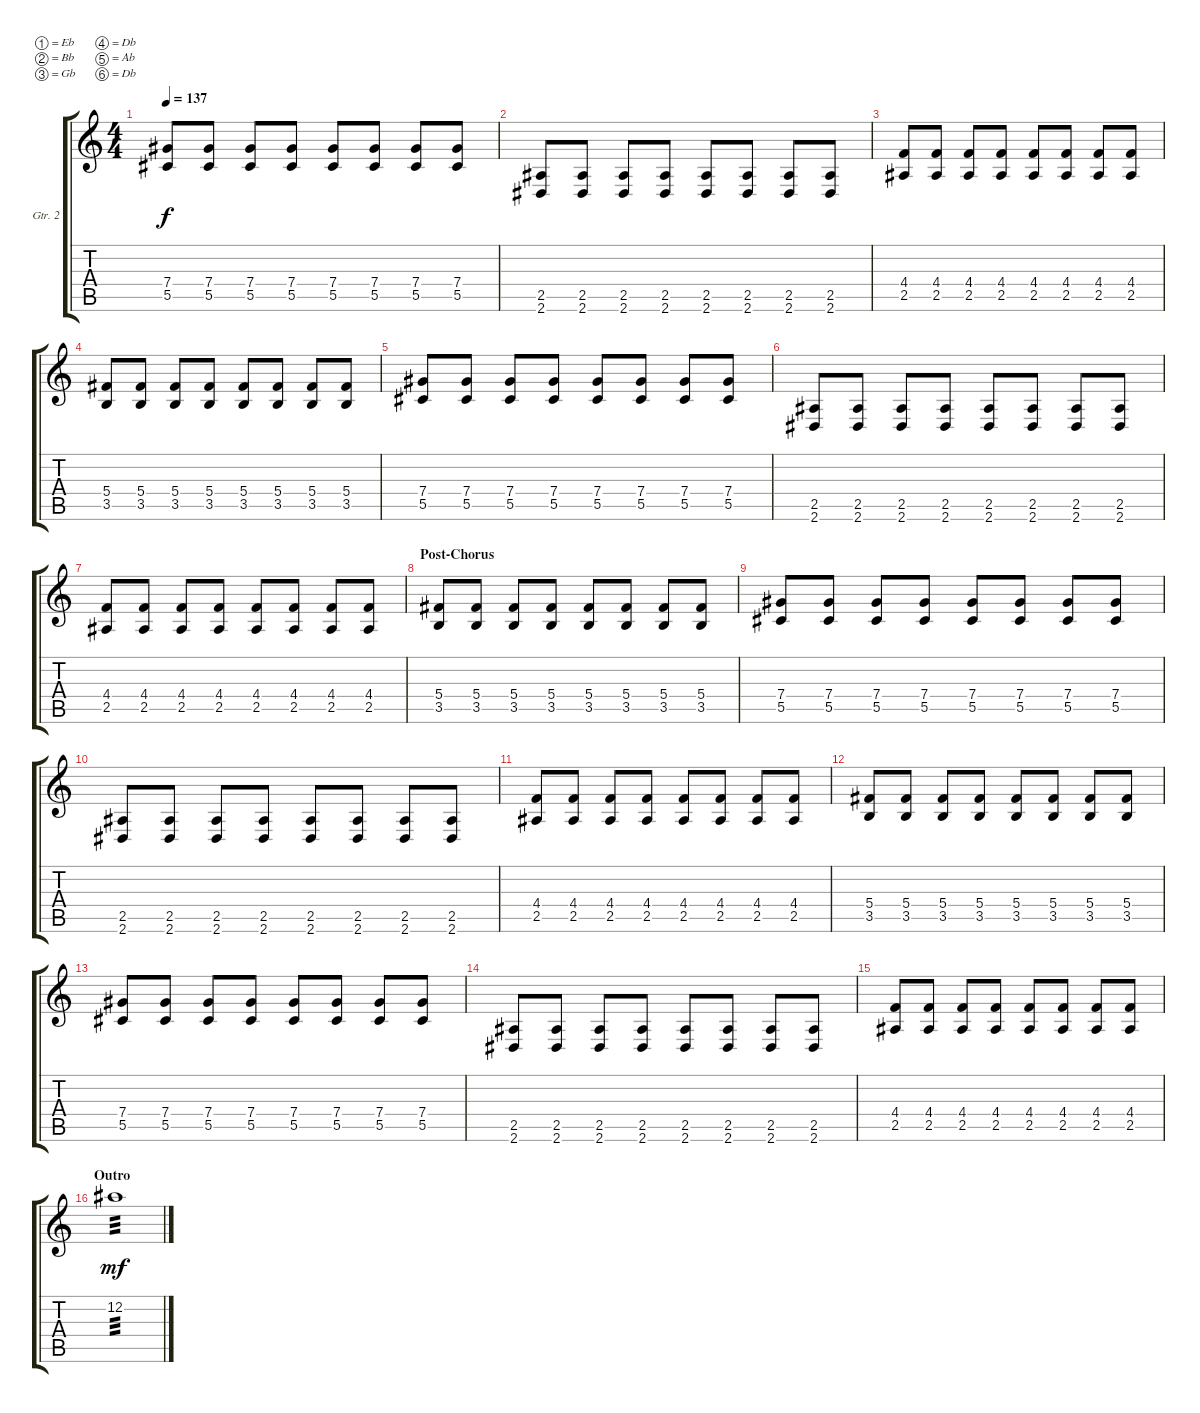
\defaultSystemsLayout 4
\bracketExtendMode groupsimilarinstruments
\firstSystemTrackNameOrientation horizontal
\otherSystemsTrackNameOrientation horizontal
\track ("Rhythm - Josh" "Gtr. 2") {instrument distortionguitar}
\staff {score tabs}
\tuning (Eb4 Bb3 Gb3 Db3 Ab2 Db2)
\ts (4 4)
\tempo 137
\clef g2
\ks c
(5.5 7.4).8{dy f} (5.5 7.4).8 (5.5 7.4).8 (5.5 7.4).8 (5.5 7.4).8 (5.5 7.4).8 (5.5 7.4).8 (5.5 7.4).8 |
(2.6 2.5).8 (2.5 2.6).8 (2.5 2.6).8 (2.5 2.6).8 (2.5 2.6).8 (2.5 2.6).8 (2.5 2.6).8 (2.5 2.6).8 |
(2.5 4.4).8 (4.4 2.5).8 (4.4 2.5).8 (4.4 2.5).8 (4.4 2.5).8 (4.4 2.5).8 (4.4 2.5).8 (4.4 2.5).8 |
(3.5 5.4).8 (3.5 5.4).8 (3.5 5.4).8 (3.5 5.4).8 (3.5 5.4).8 (3.5 5.4).8 (3.5 5.4).8 (3.5 5.4).8 |
(5.5 7.4).8 (5.5 7.4).8 (5.5 7.4).8 (5.5 7.4).8 (5.5 7.4).8 (5.5 7.4).8 (5.5 7.4).8 (5.5 7.4).8 |
(2.6 2.5).8 (2.5 2.6).8 (2.5 2.6).8 (2.5 2.6).8 (2.5 2.6).8 (2.5 2.6).8 (2.5 2.6).8 (2.5 2.6).8 |
(2.5 4.4).8 (4.4 2.5).8 (4.4 2.5).8 (4.4 2.5).8 (4.4 2.5).8 (4.4 2.5).8 (4.4 2.5).8 (4.4 2.5).8 |
\section ("" "Post-Chorus")
(3.5 5.4).8 (3.5 5.4).8 (3.5 5.4).8 (3.5 5.4).8 (3.5 5.4).8 (3.5 5.4).8 (3.5 5.4).8 (3.5 5.4).8 |
(5.5 7.4).8 (5.5 7.4).8 (5.5 7.4).8 (5.5 7.4).8 (5.5 7.4).8 (5.5 7.4).8 (5.5 7.4).8 (5.5 7.4).8 |
(2.6 2.5).8 (2.5 2.6).8 (2.5 2.6).8 (2.5 2.6).8 (2.5 2.6).8 (2.5 2.6).8 (2.5 2.6).8 (2.5 2.6).8 |
(2.5 4.4).8 (4.4 2.5).8 (4.4 2.5).8 (4.4 2.5).8 (4.4 2.5).8 (4.4 2.5).8 (4.4 2.5).8 (4.4 2.5).8 |
(3.5 5.4).8 (3.5 5.4).8 (3.5 5.4).8 (3.5 5.4).8 (3.5 5.4).8 (3.5 5.4).8 (3.5 5.4).8 (3.5 5.4).8 |
(5.5 7.4).8 (5.5 7.4).8 (5.5 7.4).8 (5.5 7.4).8 (5.5 7.4).8 (5.5 7.4).8 (5.5 7.4).8 (5.5 7.4).8 |
(2.6 2.5).8 (2.5 2.6).8 (2.5 2.6).8 (2.5 2.6).8 (2.5 2.6).8 (2.5 2.6).8 (2.5 2.6).8 (2.5 2.6).8 |
(2.5 4.4).8 (4.4 2.5).8 (4.4 2.5).8 (4.4 2.5).8 (4.4 2.5).8 (4.4 2.5).8 (4.4 2.5).8 (4.4 2.5).8 |
\section ("" "Outro")
12.2.1{tp 3 dy mf}
